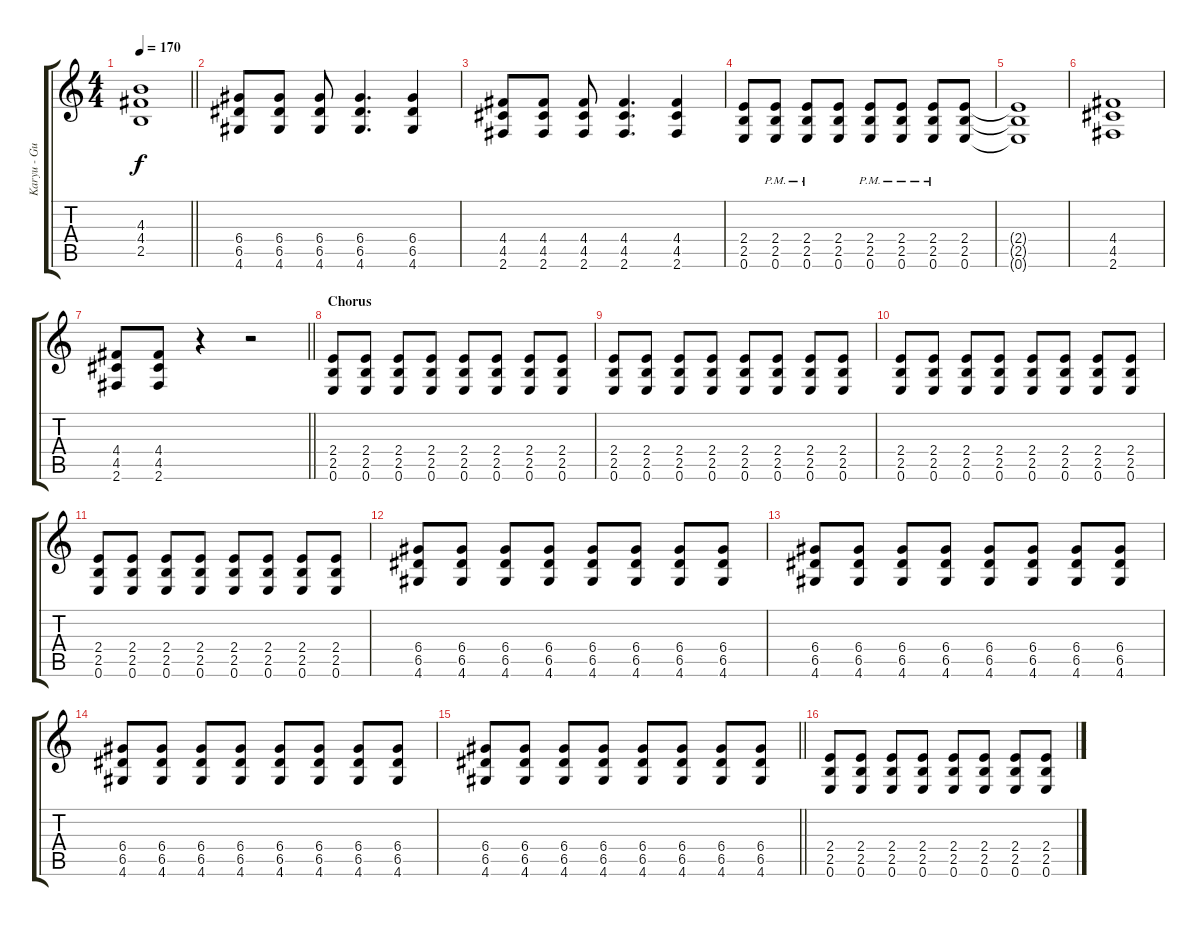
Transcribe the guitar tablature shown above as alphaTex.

\track ("Karyu - Guitar 2" "Karyu - Gu") {instrument distortionguitar}
\staff {score tabs}
\tuning (E4 B3 G3 D3 A2 E2) {hide}
\ts (4 4)
\tempo 170
\clef g2
\barLineRight lightlight
\ks c
(4.3{t} 4.4{t} 2.5{t}).1{dy f} |
(6.4 6.5 4.6).8 (6.4 6.5 4.6).8 (6.4 6.5 4.6).8 (6.4 6.5 4.6).4{d} (6.4 6.5 4.6).4 |
(4.4 4.5 2.6).8 (4.4 4.5 2.6).8 (4.4 4.5 2.6).8 (4.4 4.5 2.6).4{d} (4.4 4.5 2.6).4 |
(2.4 2.5 0.6).8 (2.4{pm} 2.5{pm} 0.6{pm}).8 (2.4{pm} 2.5{pm} 0.6{pm}).8 (2.4 2.5 0.6).8 (2.4{pm} 2.5{pm} 0.6{pm}).8 (2.4{pm} 2.5{pm} 0.6{pm}).8 (2.4{pm} 2.5{pm} 0.6{pm}).8 (2.4 2.5 0.6).8 |
(2.4{t} 2.5{t} 0.6{t}).1 |
(4.4 4.5 2.6).1 |
\barLineRight lightlight
(4.4 4.5 2.6).8 (4.4 4.5 2.6).8 r.4 r.2 |
\section ("" "Chorus")
(2.4 2.5 0.6).8 (2.4 2.5 0.6).8 (2.4 2.5 0.6).8 (2.4 2.5 0.6).8 (2.4 2.5 0.6).8 (2.4 2.5 0.6).8 (2.4 2.5 0.6).8 (2.4 2.5 0.6).8 |
(2.4 2.5 0.6).8 (2.4 2.5 0.6).8 (2.4 2.5 0.6).8 (2.4 2.5 0.6).8 (2.4 2.5 0.6).8 (2.4 2.5 0.6).8 (2.4 2.5 0.6).8 (2.4 2.5 0.6).8 |
(2.4 2.5 0.6).8 (2.4 2.5 0.6).8 (2.4 2.5 0.6).8 (2.4 2.5 0.6).8 (2.4 2.5 0.6).8 (2.4 2.5 0.6).8 (2.4 2.5 0.6).8 (2.4 2.5 0.6).8 |
(2.4 2.5 0.6).8 (2.4 2.5 0.6).8 (2.4 2.5 0.6).8 (2.4 2.5 0.6).8 (2.4 2.5 0.6).8 (2.4 2.5 0.6).8 (2.4 2.5 0.6).8 (2.4 2.5 0.6).8 |
(6.4 6.5 4.6).8 (6.4 6.5 4.6).8 (6.4 6.5 4.6).8 (6.4 6.5 4.6).8 (6.4 6.5 4.6).8 (6.4 6.5 4.6).8 (6.4 6.5 4.6).8 (6.4 6.5 4.6).8 |
(6.4 6.5 4.6).8 (6.4 6.5 4.6).8 (6.4 6.5 4.6).8 (6.4 6.5 4.6).8 (6.4 6.5 4.6).8 (6.4 6.5 4.6).8 (6.4 6.5 4.6).8 (6.4 6.5 4.6).8 |
(6.4 6.5 4.6).8 (6.4 6.5 4.6).8 (6.4 6.5 4.6).8 (6.4 6.5 4.6).8 (6.4 6.5 4.6).8 (6.4 6.5 4.6).8 (6.4 6.5 4.6).8 (6.4 6.5 4.6).8 |
\barLineRight lightlight
(6.4 6.5 4.6).8 (6.4 6.5 4.6).8 (6.4 6.5 4.6).8 (6.4 6.5 4.6).8 (6.4 6.5 4.6).8 (6.4 6.5 4.6).8 (6.4 6.5 4.6).8 (6.4 6.5 4.6).8 |
\section ("" "")
(2.4 2.5 0.6).8 (2.4 2.5 0.6).8 (2.4 2.5 0.6).8 (2.4 2.5 0.6).8 (2.4 2.5 0.6).8 (2.4 2.5 0.6).8 (2.4 2.5 0.6).8 (2.4 2.5 0.6).8
